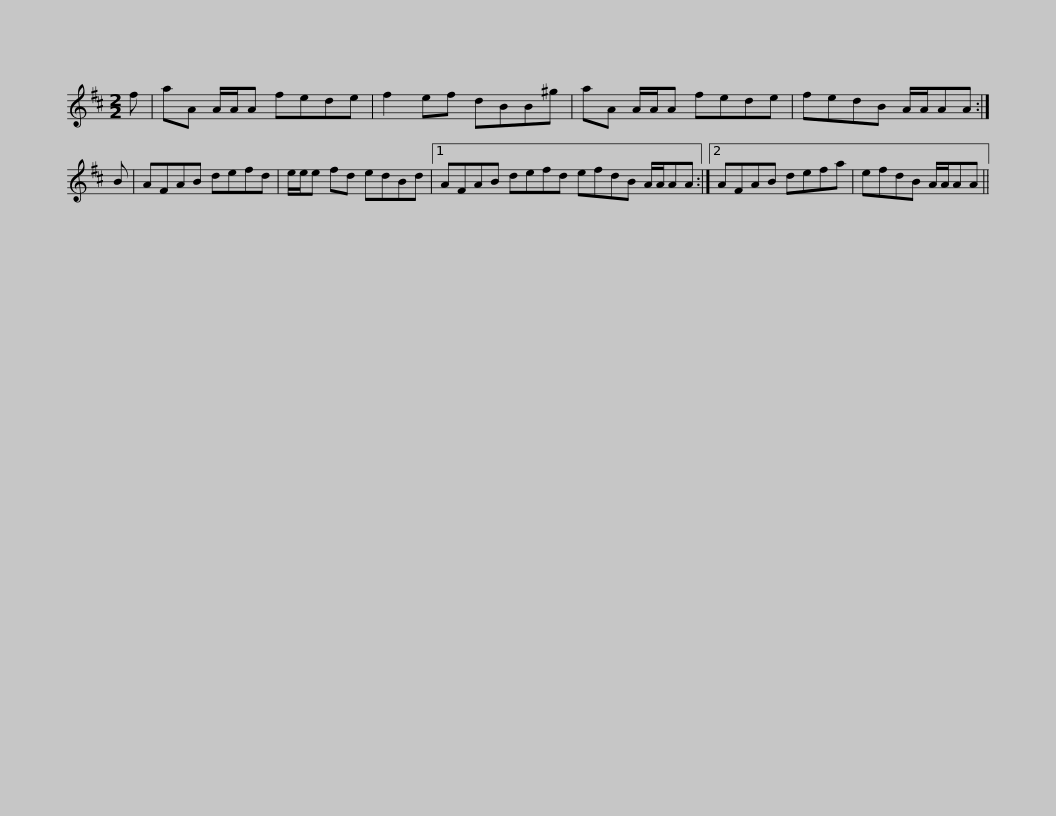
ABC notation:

X:1
L:1/8
M:2/2
I:linebreak $
K:D
V:1 treble
V:1
 f | aA A/A/A fede | f2 ef dBB^g | aA A/A/A fede | fedB A/A/AA :| %5
 B |$ AFAB defd | e/e/e fd edBd |1 AFAB defd efdB A/A/AA :|2 AFAB defa |$ %10
 efdB A/A/AA || %11
